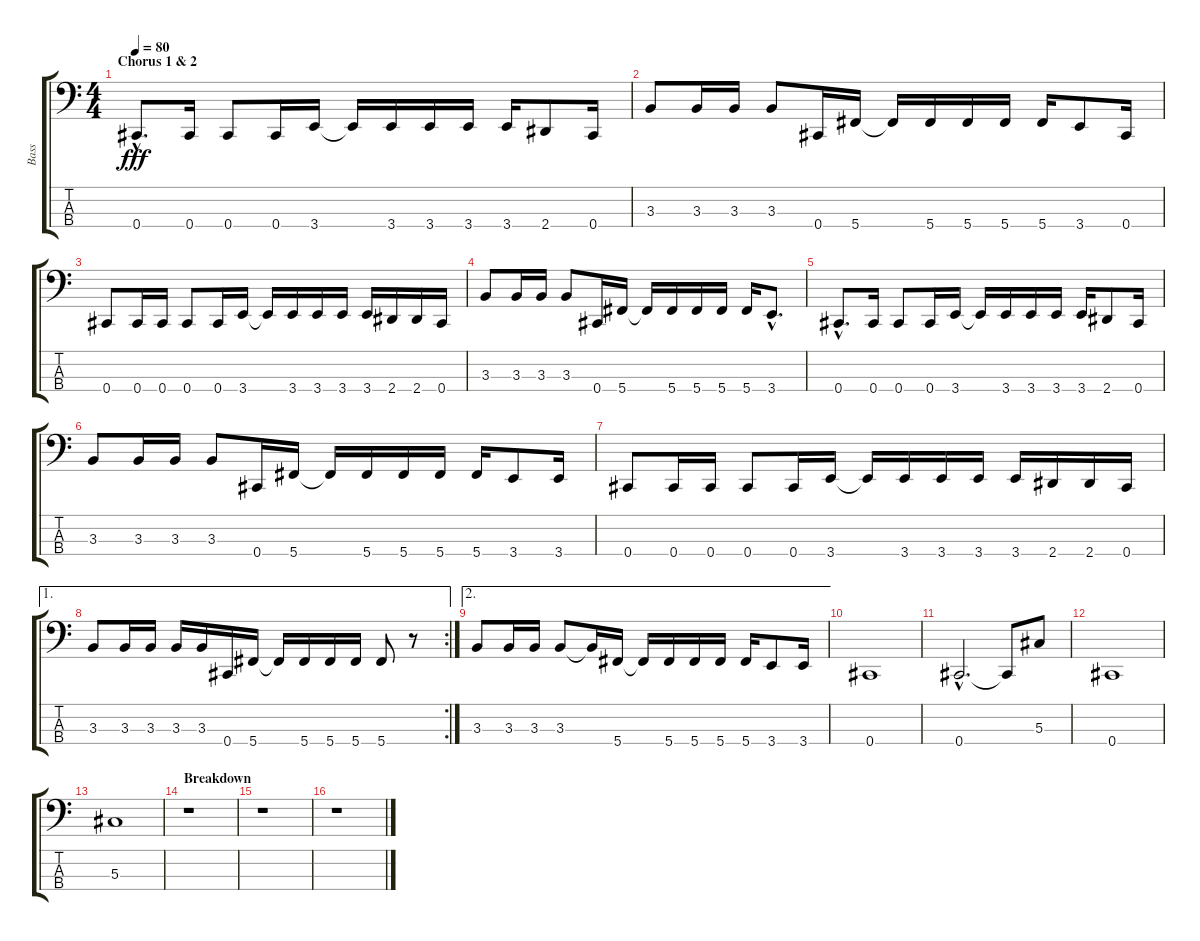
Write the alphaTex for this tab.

\track ("Bass" "Bass") {instrument electricbasspick}
\staff {score tabs}
\tuning (Gb2 Db2 Ab1 Db1) {hide}
\ts (4 4)
\section ("" "Chorus 1 & 2")
\tempo 80
\clef f4
\ks c
0.4{hac}.8{d dy fff} 0.4.16 0.4.8 0.4.16 3.4.16 3.4{t}.16 3.4.16 3.4.16 3.4.16 3.4.16 2.4.8 0.4.16 |
3.3.8 3.3.16 3.3.16 3.3.8 0.4.16 5.4.16 5.4{t}.16 5.4.16 5.4.16 5.4.16 5.4.16 3.4.8 0.4.16 |
0.4.8 0.4.16 0.4.16 0.4.8 0.4.16 3.4.16 3.4{t}.16 3.4.16 3.4.16 3.4.16 3.4.16 2.4.16 2.4.16 0.4.16 |
3.3.8 3.3.16 3.3.16 3.3.8 0.4.16 5.4.16 5.4{t}.16 5.4.16 5.4.16 5.4.16 5.4.16 3.4{hac}.8{d} |
0.4{hac}.8{d} 0.4.16 0.4.8 0.4.16 3.4.16 3.4{t}.16 3.4.16 3.4.16 3.4.16 3.4.16 2.4.8 0.4.16 |
3.3.8 3.3.16 3.3.16 3.3.8 0.4.16 5.4.16 5.4{t}.16 5.4.16 5.4.16 5.4.16 5.4.16 3.4.8 3.4.16 |
0.4.8 0.4.16 0.4.16 0.4.8 0.4.16 3.4.16 3.4{t}.16 3.4.16 3.4.16 3.4.16 3.4.16 2.4.16 2.4.16 0.4.16 |
\ae 1
\rc 2
3.3.8 3.3.16 3.3.16 3.3.16 3.3.16 0.4.16 5.4.16 5.4{t}.16 5.4.16 5.4.16 5.4.16 5.4.8 r.8 |
\ae 2
3.3.8 3.3.16 3.3.16 3.3.8 3.3{t}.16 5.4.16 5.4{t}.16 5.4.16 5.4.16 5.4.16 5.4.16 3.4.8 3.4.16 |
0.4.1 |
0.4{hac}.2{d} 0.4{t}.8 5.3.8 |
0.4.1 |
5.3.1 |
\section ("" "Breakdown")
r.1 |
r.1 |
r.1
